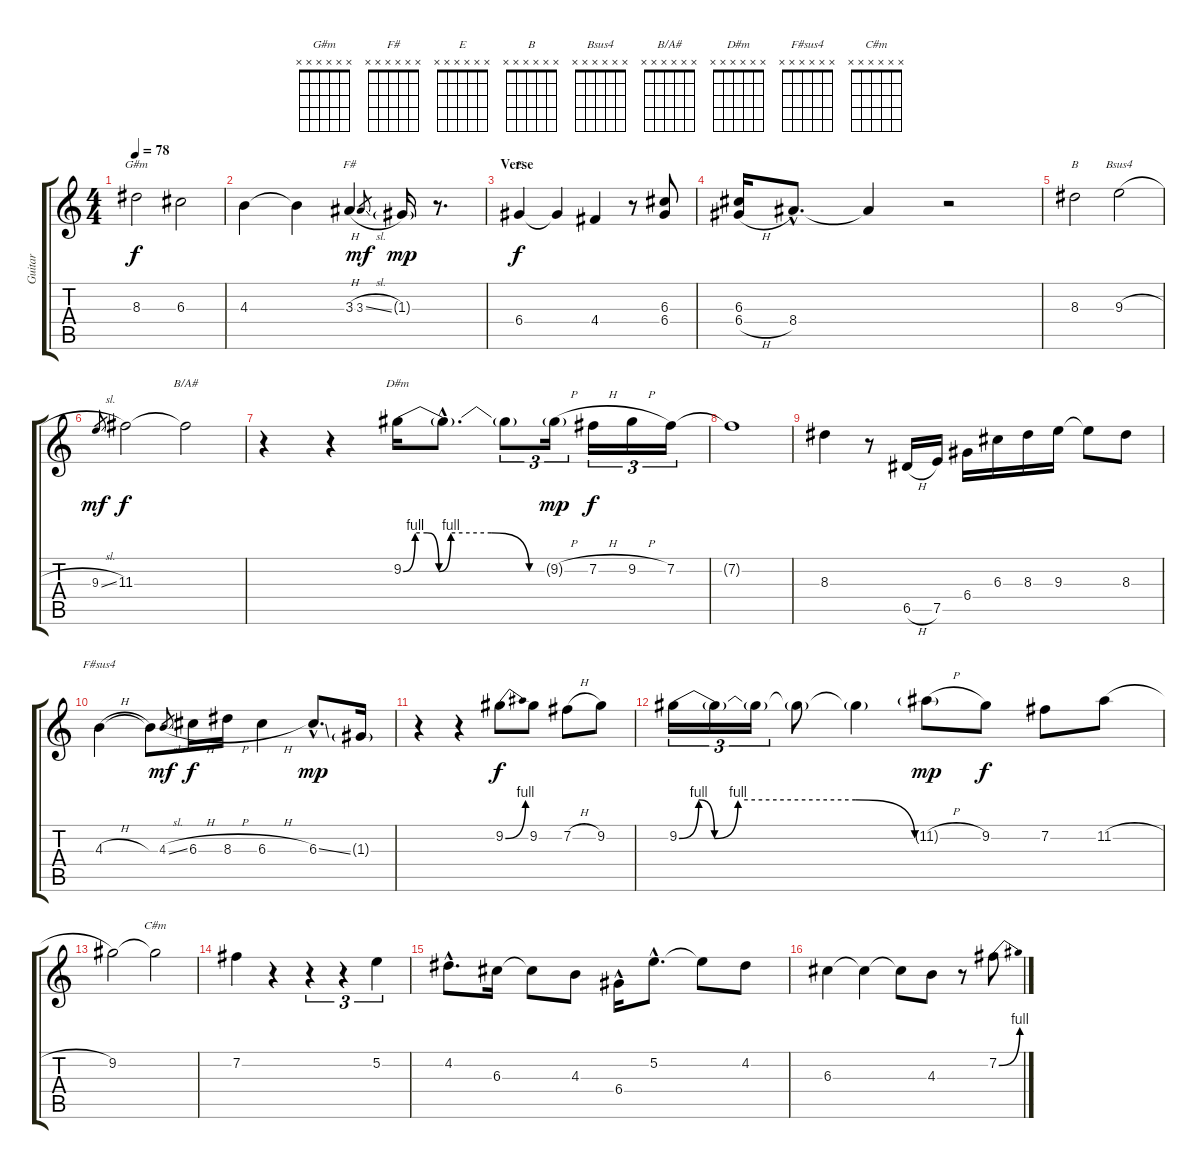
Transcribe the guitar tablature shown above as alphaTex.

\track ("Guitar" "Guitar") {instrument overdrivenguitar}
\staff {score tabs}
\tuning (E4 B3 G3 D3 A2 E2) {hide}
\chord ("G#m" x x x x x x) {firstfret 0}
\chord ("F#" x x x x x x) {firstfret 0}
\chord ("E" x x x x x x) {firstfret 0}
\chord ("B" x x x x x x) {firstfret 0}
\chord ("Bsus4" x x x x x x) {firstfret 0}
\chord ("B/A#" x x x x x x) {firstfret 0}
\chord ("D#m" x x x x x x) {firstfret 0}
\chord ("F#sus4" x x x x x x) {firstfret 0}
\chord ("C#m" x x x x x x) {firstfret 0}
\ts (4 4)
\tempo 78
\clef g2
\ks c
8.3.2{ch "G#m" dy f volume 11} 6.3.2 |
4.3.4 4.3{t}.4 3.3{h}.4{ch "F#"} 3.3{sl}.8{gr dy mf} 1.3{g}.16{dy mp} r.8{d} |
\section ("" "Verse")
6.4.4{ch "E" dy f volume 11} 6.4{t}.4 4.4.4 r.8 (6.3 6.4).8 |
(6.3 6.4{h}).16 8.4{hac}.8{d} 8.4{t}.4 r.2 |
8.3.2{ch "B"} 9.3{h}.2{ch "Bsus4"} |
9.3{sl}.8{gr dy mf} 11.3.2{dy f} 11.3{t}.2{ch "B/A#"} |
r.4 r.4 9.2{be (custom 0 0 5 4 10 4 15 0 20 4 37 4 53 0 60 0)}.16{ch "D#m"} 9.2{hac t}.8{d} 9.2{t}.8{tu (3 2)} 9.2{h g}.16{tu (3 2) dy mp} 7.2{h}.16{tu (3 2) dy f} 9.2{h}.16{tu (3 2)} 7.2.16{tu (3 2)} |
7.2{t}.1 |
8.3.4 r.8 6.5{h}.16 7.5.16 6.4.16 6.3.16 8.3.16 9.3.16 9.3{t}.8 8.3.8 |
4.3{h}.4{ch "F#sus4"} 4.3{t}.8 4.3{sl}.8{gr dy mf} 6.3{h}.16{dy f} 8.3{h}.16 6.3{h}.4 6.3{ss hac}.8{d dy mp} 1.3{g}.16 |
r.4 r.4 9.2{be (bend 0 0 60 4)}.8{dy f} 9.2.8 7.2{h}.8 9.2.8 |
9.2{be (custom 0 0 5 4 9 0 15 4 45 4 60 0)}.16{tu (3 2)} 9.2{t}.16{tu (3 2)} 9.2{t}.16{tu (3 2)} 9.2{t}.8 9.2{t}.4 11.2{h g}.8{dy mp} 9.2.8{dy f} 7.2.8 11.2{h}.8 |
9.2.2 9.2{t}.2{ch "C#m"} |
7.2.4 r.4 r.4{tu (3 2)} r.4{tu (3 2)} 5.2.4{tu (3 2)} |
4.2{hac}.8{d} 6.3.16 6.3{t}.8 4.3.8 6.4{hac}.16 5.2{hac}.8{d} 5.2{t}.8 4.2.8 |
6.3.4 6.3{t}.4 6.3{t}.8 4.3.8 r.8 7.2{be (bend 0 0 60 4)}.8{volume 13}
